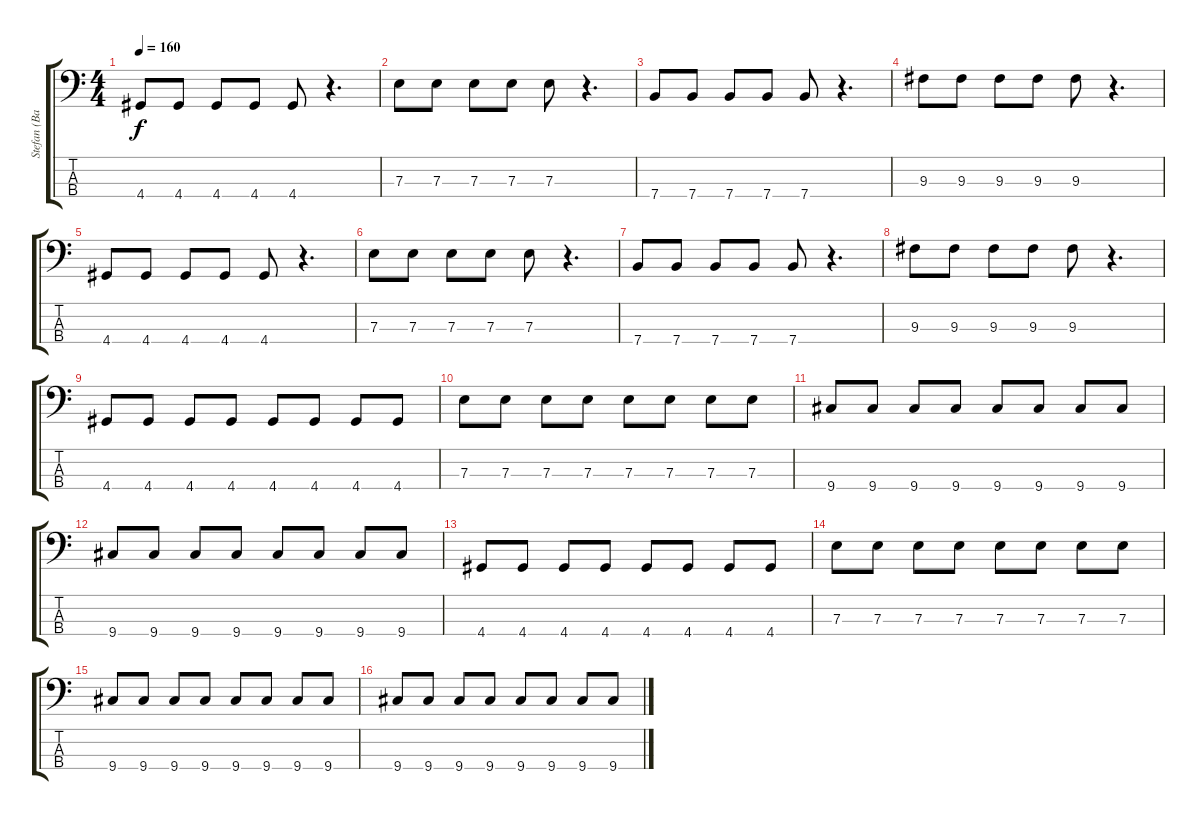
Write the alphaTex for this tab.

\track ("Stefan (Bass)" "Stefan (Ba") {instrument electricbasspick}
\staff {score tabs}
\tuning (G2 D2 A1 E1) {hide}
\ts (4 4)
\tempo 160
\clef f4
\ks c
4.4.8{dy f instrument electricbasspick} 4.4.8 4.4.8 4.4.8 4.4.8 r.4{d} |
7.3.8 7.3.8 7.3.8 7.3.8 7.3.8 r.4{d} |
7.4.8 7.4.8 7.4.8 7.4.8 7.4.8 r.4{d} |
9.3.8 9.3.8 9.3.8 9.3.8 9.3.8 r.4{d} |
4.4.8 4.4.8 4.4.8 4.4.8 4.4.8 r.4{d} |
7.3.8 7.3.8 7.3.8 7.3.8 7.3.8 r.4{d} |
7.4.8 7.4.8 7.4.8 7.4.8 7.4.8 r.4{d} |
9.3.8 9.3.8 9.3.8 9.3.8 9.3.8 r.4{d} |
4.4.8 4.4.8 4.4.8 4.4.8 4.4.8 4.4.8 4.4.8 4.4.8 |
7.3.8 7.3.8 7.3.8 7.3.8 7.3.8 7.3.8 7.3.8 7.3.8 |
9.4.8 9.4.8 9.4.8 9.4.8 9.4.8 9.4.8 9.4.8 9.4.8 |
9.4.8 9.4.8 9.4.8 9.4.8 9.4.8 9.4.8 9.4.8 9.4.8 |
4.4.8 4.4.8 4.4.8 4.4.8 4.4.8 4.4.8 4.4.8 4.4.8 |
7.3.8 7.3.8 7.3.8 7.3.8 7.3.8 7.3.8 7.3.8 7.3.8 |
9.4.8 9.4.8 9.4.8 9.4.8 9.4.8 9.4.8 9.4.8 9.4.8 |
9.4.8 9.4.8 9.4.8 9.4.8 9.4.8 9.4.8 9.4.8 9.4.8
